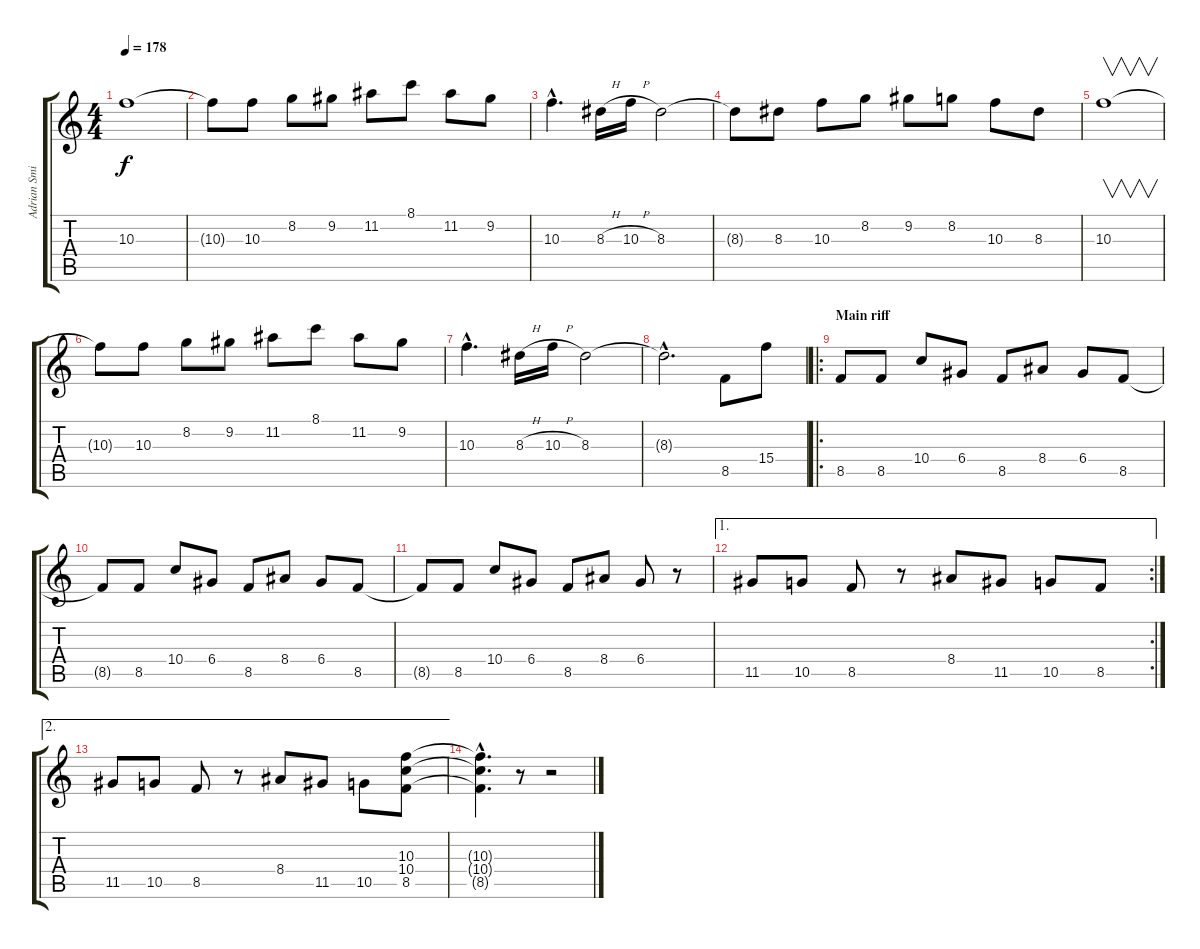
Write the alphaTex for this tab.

\track ("Adrian Smith - Guitar" "Adrian Smi") {instrument distortionguitar}
\staff {score tabs}
\tuning (E4 B3 G3 D3 A2 E2) {hide}
\ts (4 4)
\tempo 178
\clef g2
\ks c
10.3.1{dy f} |
10.3{t}.8 10.3.8 8.2.8 9.2.8 11.2.8 8.1.8 11.2.8 9.2.8 |
10.3{hac}.4{d} 8.3{h}.16 10.3{h}.16 8.3.2 |
8.3{t}.8 8.3.8 10.3.8 8.2.8 9.2.8 8.2.8 10.3.8 8.3.8 |
10.3.1{v} |
10.3{t}.8 10.3.8 8.2.8 9.2.8 11.2.8 8.1.8 11.2.8 9.2.8 |
10.3{hac}.4{d} 8.3{h}.16 10.3{h}.16 8.3.2 |
8.3{hac t}.2{d} 8.5.8 15.4.8 |
\ro
\section ("" "Main riff")
8.5.8 8.5.8 10.4.8 6.4.8 8.5.8 8.4.8 6.4.8 8.5.8 |
8.5{t}.8 8.5.8 10.4.8 6.4.8 8.5.8 8.4.8 6.4.8 8.5.8 |
8.5{t}.8 8.5.8 10.4.8 6.4.8 8.5.8 8.4.8 6.4.8 r.8 |
\ae 1
\rc 2
11.5.8 10.5.8 8.5.8 r.8 8.4.8 11.5.8 10.5.8 8.5.8 |
\ae 2
11.5.8 10.5.8 8.5.8 r.8 8.4.8 11.5.8 10.5.8 (10.3 10.4 8.5).8 |
(10.3{hac t} 10.4{hac t} 8.5{hac t}).4{d} r.8 r.2
